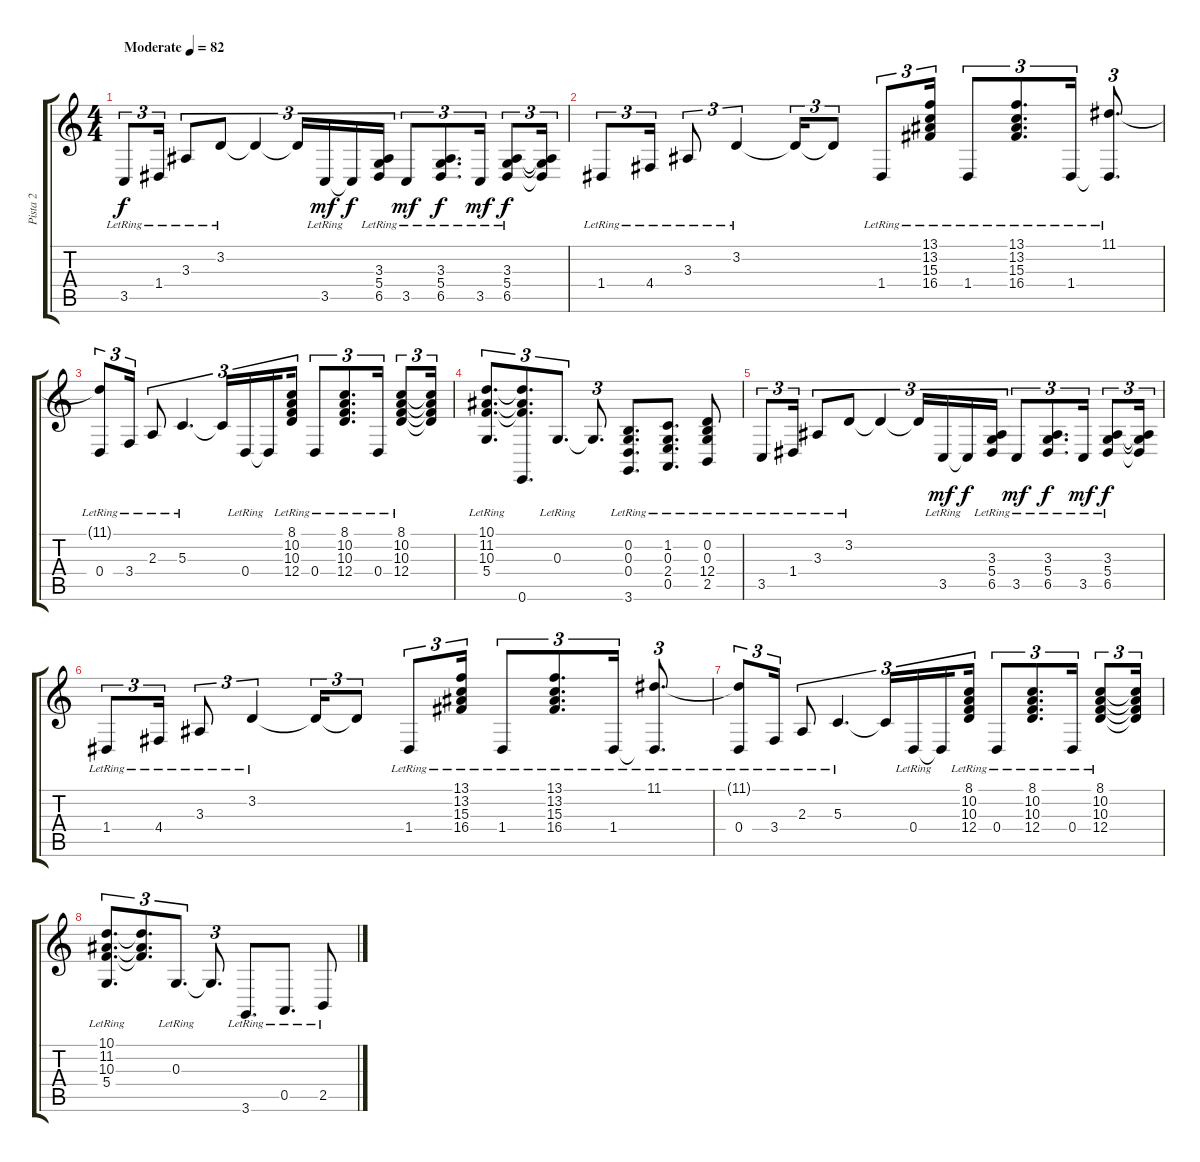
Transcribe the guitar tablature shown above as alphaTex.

\track ("Pista 2" "Pista 2") {instrument electricgrandpiano}
\staff {score tabs}
\tuning (E4 B3 G3 D3 A2 E2) {hide}
\ts (4 4)
\tempo (82 "Moderate")
\clef g2
\ks c
3.5{lr}.8{tu (3 2) dy f instrument electricgrandpiano} 1.4{lr}.16{tu (3 2)} 3.3{lr}.8{tu (3 2)} 3.2{lr}.8{tu (3 2)} 3.2{t}.4{tu (3 2)} 3.2{t}.16{tu (3 2)} 3.5{lr}.16{tu (3 2) dy mf} 3.5{t}.16{tu (3 2) dy f} (3.3{lr} 5.4{lr} 6.5{lr}).16{tu (3 2)} 3.5{lr}.8{tu (3 2) dy mf} (3.3{lr} 5.4{lr} 6.5{lr}).8{d tu (3 2) dy f} 3.5{lr}.16{tu (3 2) dy mf} (3.3{lr} 5.4{lr} 6.5{lr}).8{tu (3 2) dy f} (3.3{t} 5.4{t} 6.5{t}).16{tu (3 2)} |
1.4{lr}.8{tu (3 2)} 4.4{lr}.16{tu (3 2)} 3.3{lr}.8{tu (3 2)} 3.2{lr}.4{tu (3 2)} 3.2{t}.16{tu (3 2)} 3.2{t}.8{tu (3 2)} 1.4{lr}.8{tu (3 2)} (13.1{lr} 13.2{lr} 15.3{lr} 16.4{lr}).16{tu (3 2)} 1.4{lr}.8{tu (3 2)} (13.1{lr} 13.2{lr} 15.3{lr} 16.4{lr}).8{d tu (3 2)} 1.4{lr}.16{tu (3 2)} (11.1{lr} 1.4{t}).8{d tu (3 2)} |
(11.1{t} 0.4{lr}).8{tu (3 2)} 3.4{lr}.16{tu (3 2)} 2.3{lr}.8{tu (3 2)} 5.3{lr}.4{d tu (3 2)} 5.3{t}.16{tu (3 2)} 0.4{lr}.16{tu (3 2)} 0.4{t}.16{tu (3 2) beam splitsecondary} (8.1{lr} 10.2{lr} 10.3{lr} 12.4{lr}).16{tu (3 2)} 0.4{lr}.8{tu (3 2)} (8.1{lr} 10.2{lr} 10.3{lr} 12.4{lr}).8{d tu (3 2)} 0.4{lr}.16{tu (3 2)} (8.1{lr} 10.2{lr} 10.3{lr} 12.4{lr}).8{tu (3 2)} (8.1{t} 10.2{t} 10.3{t} 12.4{t}).16{tu (3 2)} |
(10.1{lr} 11.2{lr} 10.3{lr} 5.4{lr}).8{d tu (3 2)} (10.1{t} 11.2{t} 10.3{t} 0.6).8{d tu (3 2)} 0.3{lr}.8{d tu (3 2)} 0.3{t}.8{d tu (3 2)} (0.2{lr} 0.3{lr} 0.4{lr} 3.6{lr}).8{d} (1.2{lr} 0.3{lr} 2.4{lr} 0.5{lr}).8{d} (0.2{lr} 0.3{lr} 12.4{lr} 2.5{lr}).8 |
3.5{lr}.8{tu (3 2)} 1.4{lr}.16{tu (3 2)} 3.3{lr}.8{tu (3 2)} 3.2{lr}.8{tu (3 2)} 3.2{t}.4{tu (3 2)} 3.2{t}.16{tu (3 2)} 3.5{lr}.16{tu (3 2) dy mf} 3.5{t}.16{tu (3 2) dy f} (3.3{lr} 5.4{lr} 6.5{lr}).16{tu (3 2)} 3.5{lr}.8{tu (3 2) dy mf} (3.3{lr} 5.4{lr} 6.5{lr}).8{d tu (3 2) dy f} 3.5{lr}.16{tu (3 2) dy mf} (3.3{lr} 5.4{lr} 6.5{lr}).8{tu (3 2) dy f} (3.3{t} 5.4{t} 6.5{t}).16{tu (3 2)} |
1.4{lr}.8{tu (3 2)} 4.4{lr}.16{tu (3 2)} 3.3{lr}.8{tu (3 2)} 3.2{lr}.4{tu (3 2)} 3.2{t}.16{tu (3 2)} 3.2{t}.8{tu (3 2)} 1.4{lr}.8{tu (3 2)} (13.1{lr} 13.2{lr} 15.3{lr} 16.4{lr}).16{tu (3 2)} 1.4{lr}.8{tu (3 2)} (13.1{lr} 13.2{lr} 15.3{lr} 16.4{lr}).8{d tu (3 2)} 1.4{lr}.16{tu (3 2)} (11.1{lr} 1.4{t}).8{d tu (3 2)} |
(11.1{t} 0.4{lr}).8{tu (3 2)} 3.4{lr}.16{tu (3 2)} 2.3{lr}.8{tu (3 2)} 5.3{lr}.4{d tu (3 2)} 5.3{t}.16{tu (3 2)} 0.4{lr}.16{tu (3 2)} 0.4{t}.16{tu (3 2) beam splitsecondary} (8.1{lr} 10.2{lr} 10.3{lr} 12.4{lr}).16{tu (3 2)} 0.4{lr}.8{tu (3 2)} (8.1{lr} 10.2{lr} 10.3{lr} 12.4{lr}).8{d tu (3 2)} 0.4{lr}.16{tu (3 2)} (8.1{lr} 10.2{lr} 10.3{lr} 12.4{lr}).8{tu (3 2)} (8.1{t} 10.2{t} 10.3{t} 12.4{t}).16{tu (3 2)} |
(10.1{lr} 11.2{lr} 10.3{lr} 5.4{lr}).8{d tu (3 2)} (10.1{t} 11.2{t} 10.3{t}).8{d tu (3 2)} 0.3{lr}.8{d tu (3 2)} 0.3{t}.8{d tu (3 2)} 3.6{lr}.8{d} 0.5{lr}.8{d} 2.5{lr}.8
